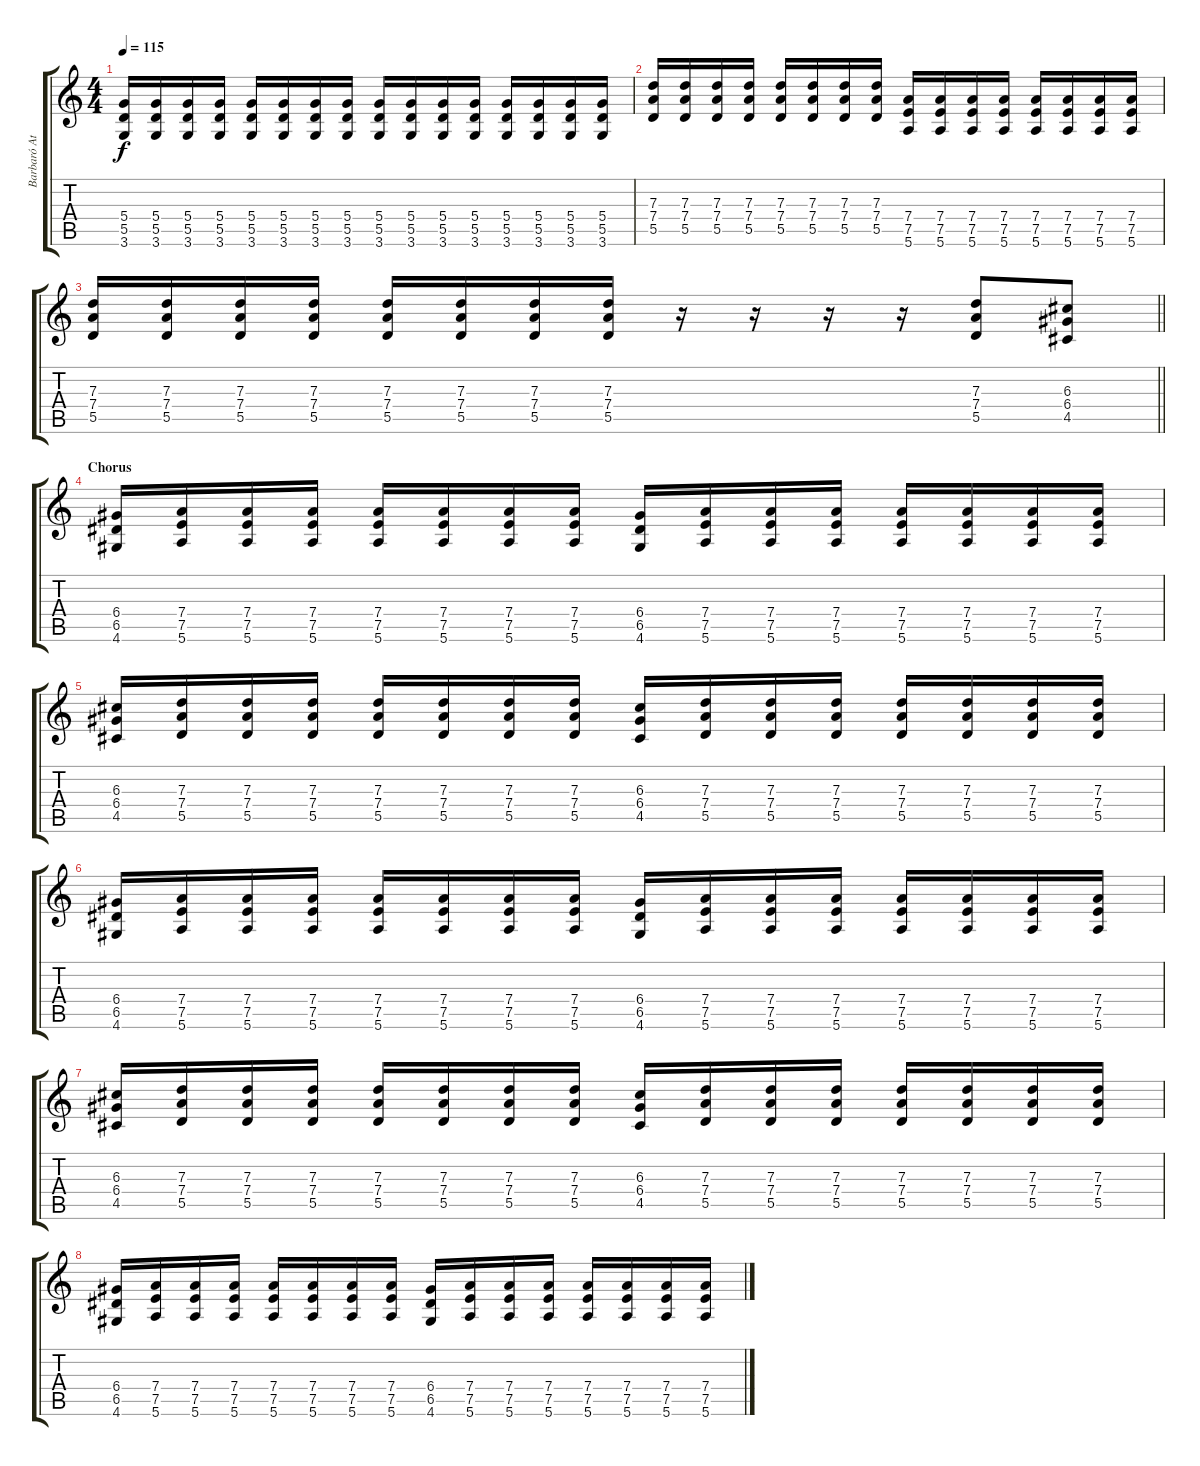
\track ("Barbaró Attila (distortion)" "Barbaró At") {instrument distortionguitar}
\staff {score tabs}
\tuning (E4 B3 G3 D3 A2 E2) {hide}
\ts (4 4)
\tempo 115
\clef g2
\ks c
(5.4 5.5 3.6).16{dy f} (5.4 5.5 3.6).16 (5.4 5.5 3.6).16 (5.4 5.5 3.6).16 (5.4 5.5 3.6).16 (5.4 5.5 3.6).16 (5.4 5.5 3.6).16 (5.4 5.5 3.6).16 (5.4 5.5 3.6).16 (5.4 5.5 3.6).16 (5.4 5.5 3.6).16 (5.4 5.5 3.6).16 (5.4 5.5 3.6).16 (5.4 5.5 3.6).16 (5.4 5.5 3.6).16 (5.4 5.5 3.6).16 |
(7.3 7.4 5.5).16 (7.3 7.4 5.5).16 (7.3 7.4 5.5).16 (7.3 7.4 5.5).16 (7.3 7.4 5.5).16 (7.3 7.4 5.5).16 (7.3 7.4 5.5).16 (7.3 7.4 5.5).16 (7.4 7.5 5.6).16 (7.4 7.5 5.6).16 (7.4 7.5 5.6).16 (7.4 7.5 5.6).16 (7.4 7.5 5.6).16 (7.4 7.5 5.6).16 (7.4 7.5 5.6).16 (7.4 7.5 5.6).16 |
\barLineRight lightlight
(7.3 7.4 5.5).16 (7.3 7.4 5.5).16 (7.3 7.4 5.5).16 (7.3 7.4 5.5).16 (7.3 7.4 5.5).16 (7.3 7.4 5.5).16 (7.3 7.4 5.5).16 (7.3 7.4 5.5).16 r.16 r.16 r.16 r.16 (7.3 7.4 5.5).8 (6.3 6.4 4.5).8 |
\section ("" "Chorus")
(6.4 6.5 4.6).16 (7.4 7.5 5.6).16 (7.4 7.5 5.6).16 (7.4 7.5 5.6).16 (7.4 7.5 5.6).16 (7.4 7.5 5.6).16 (7.4 7.5 5.6).16 (7.4 7.5 5.6).16 (6.4 6.5 4.6).16 (7.4 7.5 5.6).16 (7.4 7.5 5.6).16 (7.4 7.5 5.6).16 (7.4 7.5 5.6).16 (7.4 7.5 5.6).16 (7.4 7.5 5.6).16 (7.4 7.5 5.6).16 |
(6.3 6.4 4.5).16 (7.3 7.4 5.5).16 (7.3 7.4 5.5).16 (7.3 7.4 5.5).16 (7.3 7.4 5.5).16 (7.3 7.4 5.5).16 (7.3 7.4 5.5).16 (7.3 7.4 5.5).16 (6.3 6.4 4.5).16 (7.3 7.4 5.5).16 (7.3 7.4 5.5).16 (7.3 7.4 5.5).16 (7.3 7.4 5.5).16 (7.3 7.4 5.5).16 (7.3 7.4 5.5).16 (7.3 7.4 5.5).16 |
(6.4 6.5 4.6).16 (7.4 7.5 5.6).16 (7.4 7.5 5.6).16 (7.4 7.5 5.6).16 (7.4 7.5 5.6).16 (7.4 7.5 5.6).16 (7.4 7.5 5.6).16 (7.4 7.5 5.6).16 (6.4 6.5 4.6).16 (7.4 7.5 5.6).16 (7.4 7.5 5.6).16 (7.4 7.5 5.6).16 (7.4 7.5 5.6).16 (7.4 7.5 5.6).16 (7.4 7.5 5.6).16 (7.4 7.5 5.6).16 |
(6.3 6.4 4.5).16 (7.3 7.4 5.5).16 (7.3 7.4 5.5).16 (7.3 7.4 5.5).16 (7.3 7.4 5.5).16 (7.3 7.4 5.5).16 (7.3 7.4 5.5).16 (7.3 7.4 5.5).16 (6.3 6.4 4.5).16 (7.3 7.4 5.5).16 (7.3 7.4 5.5).16 (7.3 7.4 5.5).16 (7.3 7.4 5.5).16 (7.3 7.4 5.5).16 (7.3 7.4 5.5).16 (7.3 7.4 5.5).16 |
(6.4 6.5 4.6).16 (7.4 7.5 5.6).16 (7.4 7.5 5.6).16 (7.4 7.5 5.6).16 (7.4 7.5 5.6).16 (7.4 7.5 5.6).16 (7.4 7.5 5.6).16 (7.4 7.5 5.6).16 (6.4 6.5 4.6).16 (7.4 7.5 5.6).16 (7.4 7.5 5.6).16 (7.4 7.5 5.6).16 (7.4 7.5 5.6).16 (7.4 7.5 5.6).16 (7.4 7.5 5.6).16 (7.4 7.5 5.6).16
